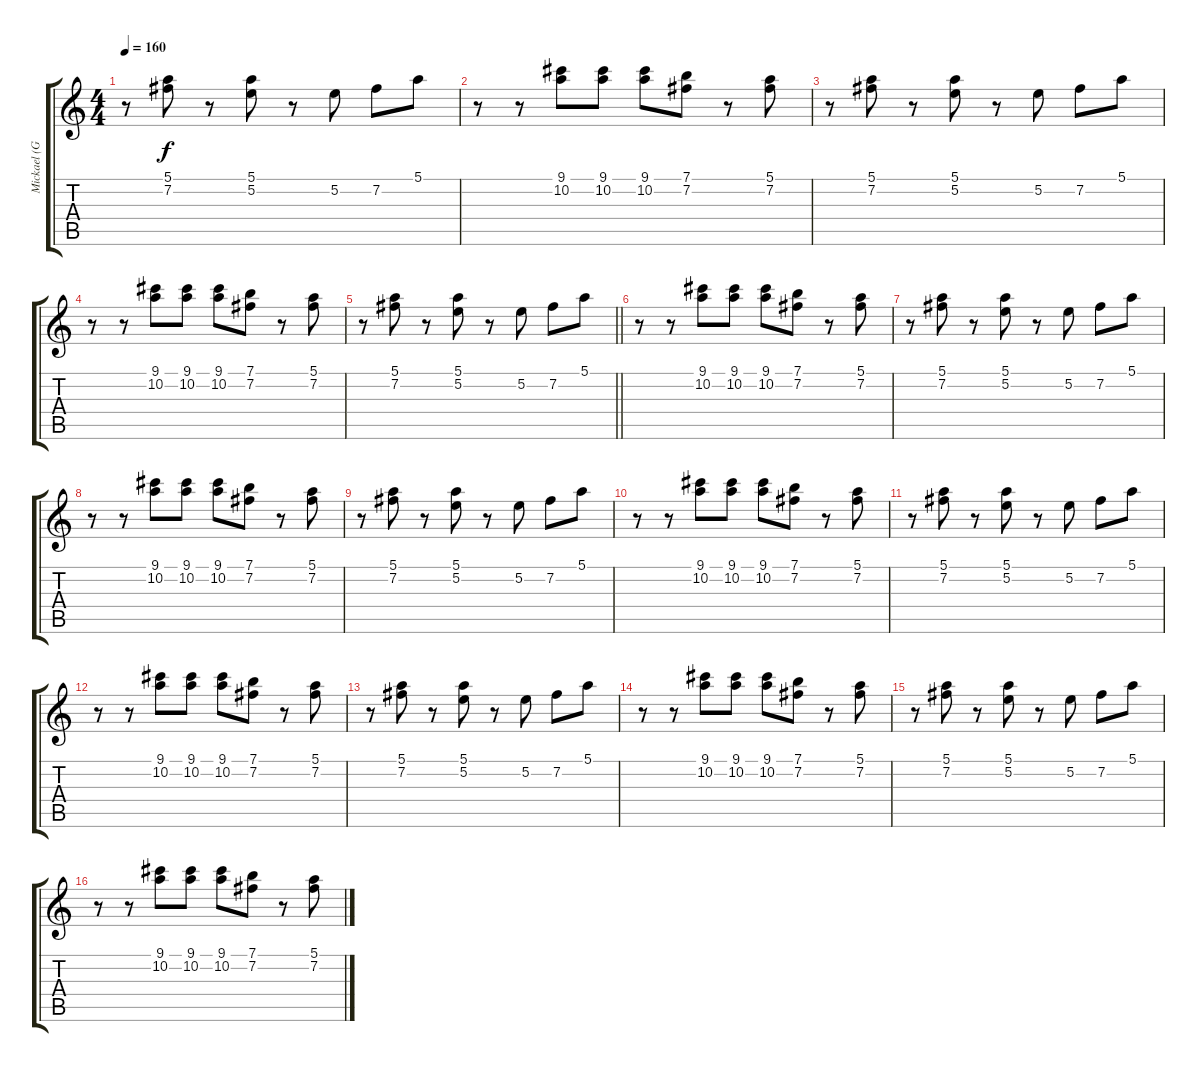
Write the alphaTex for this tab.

\track ("Mickael (Guitare_01)" "Mickael (G") {instrument overdrivenguitar}
\staff {score tabs}
\tuning (E4 B3 G3 D3 A2 E2) {hide}
\ts (4 4)
\tempo 160
\clef g2
\ks c
r.8{dy f} (5.1 7.2).8 r.8 (5.1 5.2).8 r.8 5.2.8 7.2.8 5.1.8 |
r.8 r.8 (9.1 10.2).8 (9.1 10.2).8 (9.1 10.2).8 (7.1 7.2).8 r.8 (5.1 7.2).8 |
r.8 (5.1 7.2).8 r.8 (5.1 5.2).8 r.8 5.2.8 7.2.8 5.1.8 |
r.8 r.8 (9.1 10.2).8 (9.1 10.2).8 (9.1 10.2).8 (7.1 7.2).8 r.8 (5.1 7.2).8 |
\barLineRight lightlight
r.8 (5.1 7.2).8 r.8 (5.1 5.2).8 r.8 5.2.8 7.2.8 5.1.8 |
r.8 r.8 (9.1 10.2).8 (9.1 10.2).8 (9.1 10.2).8 (7.1 7.2).8 r.8 (5.1 7.2).8 |
r.8 (5.1 7.2).8 r.8 (5.1 5.2).8 r.8 5.2.8 7.2.8 5.1.8 |
r.8 r.8 (9.1 10.2).8 (9.1 10.2).8 (9.1 10.2).8 (7.1 7.2).8 r.8 (5.1 7.2).8 |
r.8 (5.1 7.2).8 r.8 (5.1 5.2).8 r.8 5.2.8 7.2.8 5.1.8 |
r.8 r.8 (9.1 10.2).8 (9.1 10.2).8 (9.1 10.2).8 (7.1 7.2).8 r.8 (5.1 7.2).8 |
r.8 (5.1 7.2).8 r.8 (5.1 5.2).8 r.8 5.2.8 7.2.8 5.1.8 |
r.8 r.8 (9.1 10.2).8 (9.1 10.2).8 (9.1 10.2).8 (7.1 7.2).8 r.8 (5.1 7.2).8 |
r.8 (5.1 7.2).8 r.8 (5.1 5.2).8 r.8 5.2.8 7.2.8 5.1.8 |
r.8 r.8 (9.1 10.2).8 (9.1 10.2).8 (9.1 10.2).8 (7.1 7.2).8 r.8 (5.1 7.2).8 |
r.8 (5.1 7.2).8 r.8 (5.1 5.2).8 r.8 5.2.8 7.2.8 5.1.8 |
r.8 r.8 (9.1 10.2).8 (9.1 10.2).8 (9.1 10.2).8 (7.1 7.2).8 r.8 (5.1 7.2).8
